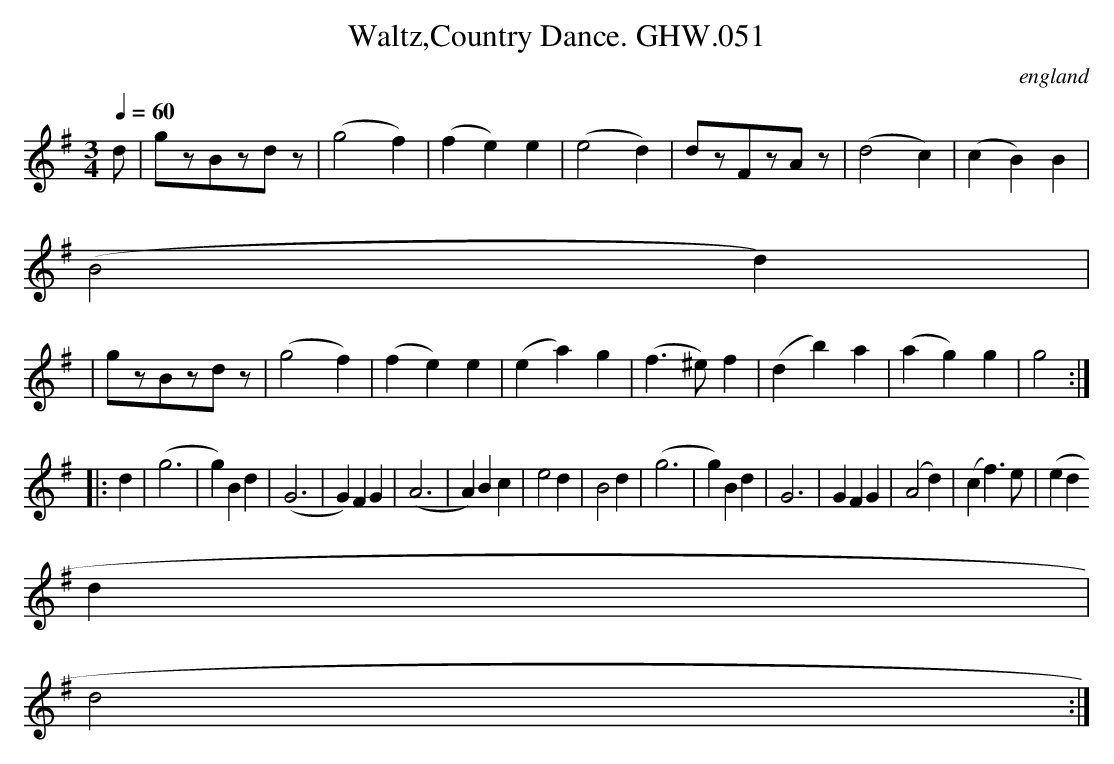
X:1
T:Waltz,Country Dance. GHW.051
O:england
M:3/4
L:1/4
Q:60
K:G
d/|g/z/B/z/d/z/|(g2f)|(fe)e|(e2d)|d/z/F/z/A/z/|(d2c)|(cB)B|
(B2d)|
|g/z/B/z/d/z/|(g2f)|(fe)e|(ea)g|(f>^e) f|(db)a|(ag)g|g2:|
|:d|(g3|g)Bd|(G3|G)FG|(A3|A)Bc|e2d|B2d|(g3|g)Bd|G3|GFG|(A2d)|(cf)>e|(ed
)d
|
d2:|
